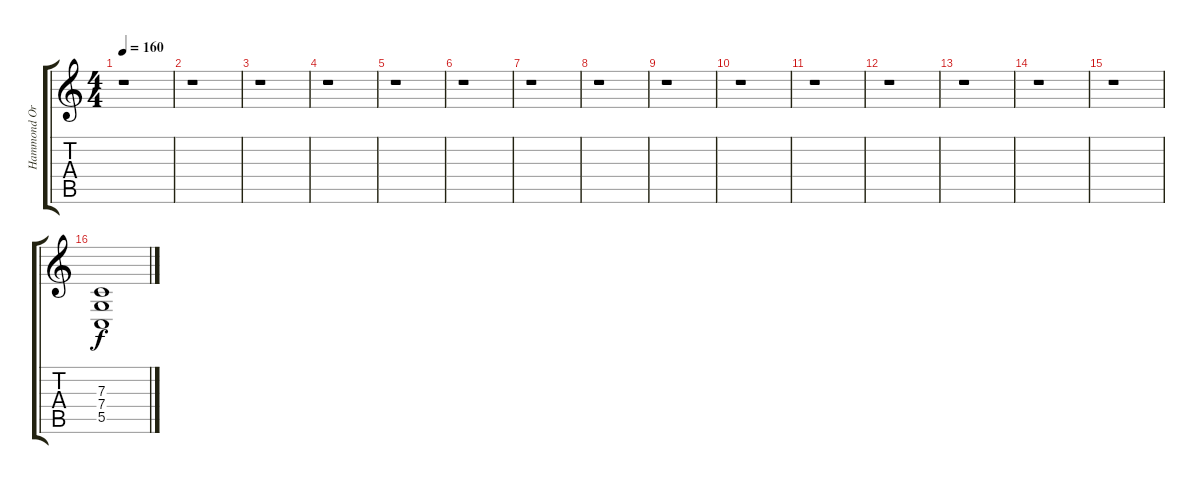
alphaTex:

\track ("Hammond Organ" "Hammond Or") {instrument drawbarorgan}
\staff {score tabs}
\tuning (D4 A3 F3 C3 G2 D2) {hide}
\ts (4 4)
\tempo 160
\clef g2
\ks c
r.1{dy f} |
r.1 |
r.1 |
r.1 |
r.1 |
r.1 |
r.1 |
r.1 |
r.1 |
r.1 |
r.1 |
r.1 |
r.1 |
r.1 |
r.1 |
(7.3 7.4 5.5).1
